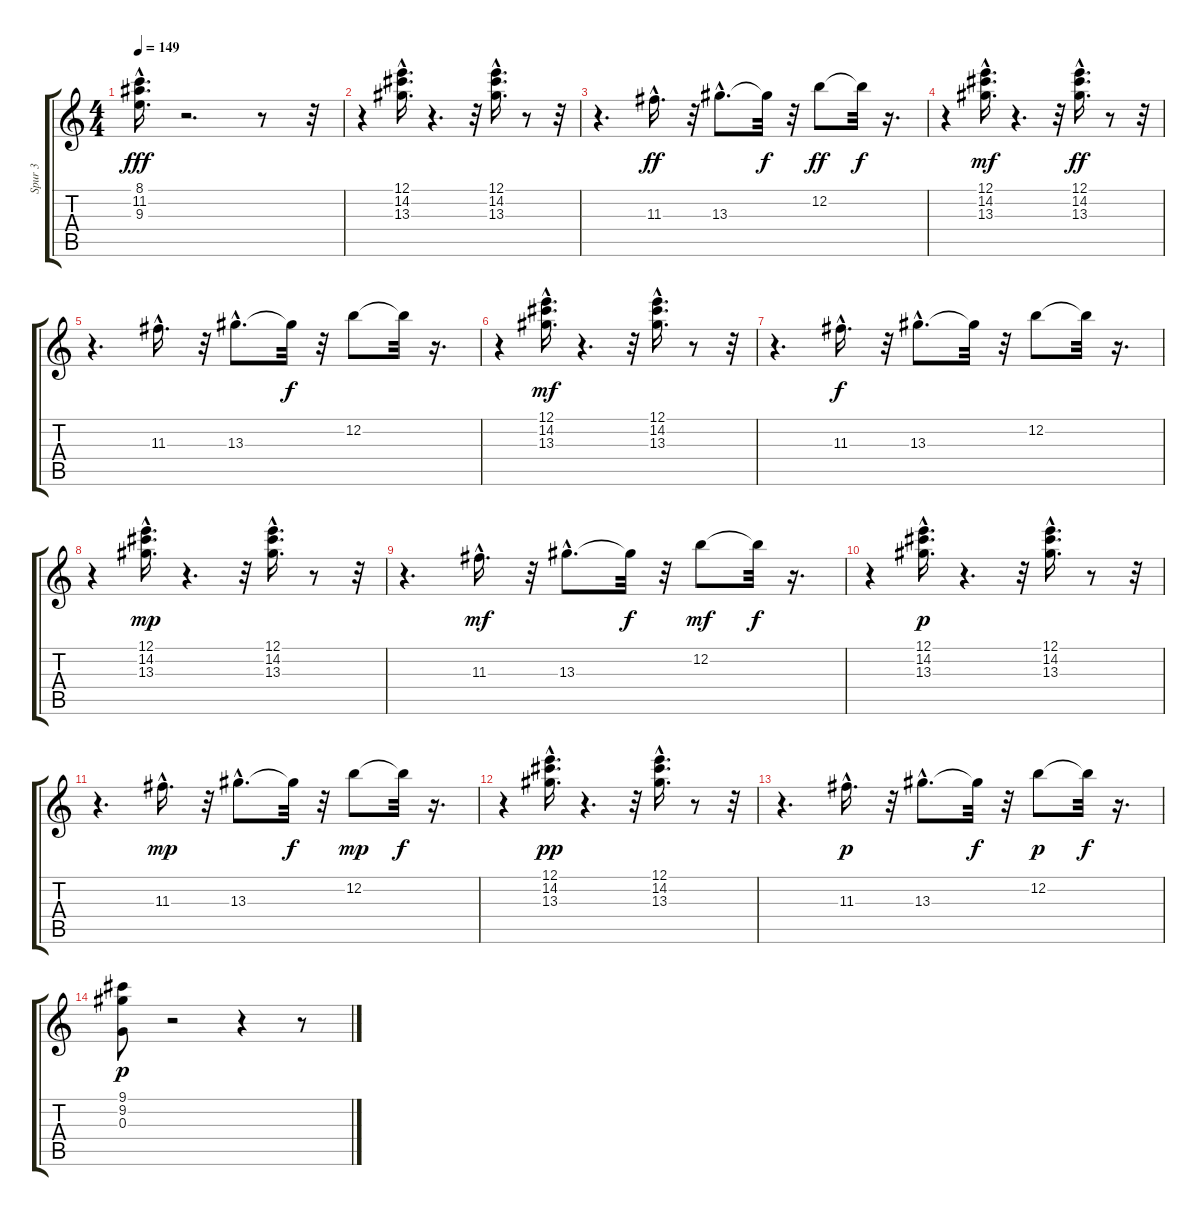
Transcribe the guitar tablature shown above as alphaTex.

\track ("Spur 3" "Spur 3") {instrument acousticguitarnylon}
\staff {score tabs}
\tuning (E4 B3 G3 D3 A2 E2) {hide}
\ts (4 4)
\tempo 149
\clef g2
\ks c
(8.1{hac} 11.2{hac} 9.3{hac}).16{d dy fff} r.2{d} r.8 r.32 |
r.4 (12.1{hac} 14.2{hac} 13.3{hac}).16{d} r.4{d} r.32 (12.1{hac} 14.2{hac} 13.3{hac}).16{d} r.8 r.32 |
r.4{d} 11.3{hac}.16{d dy ff} r.32 13.3{hac}.8{d} 13.3{t}.32{dy f} r.32 12.2.8{dy ff} 12.2{t}.32{dy f} r.16{d} |
r.4 (12.1{hac} 14.2{hac} 13.3{hac}).16{d dy mf} r.4{d} r.32 (12.1{hac} 14.2{hac} 13.3{hac}).16{d dy ff} r.8 r.32 |
r.4{d} 11.3{hac}.16{d} r.32 13.3{hac}.8{d} 13.3{t}.32{dy f} r.32 12.2.8 12.2{t}.32 r.16{d} |
r.4 (12.1{hac} 14.2{hac} 13.3{hac}).16{d dy mf} r.4{d} r.32 (12.1{hac} 14.2{hac} 13.3{hac}).16{d} r.8 r.32 |
r.4{d} 11.3{hac}.16{d dy f} r.32 13.3{hac}.8{d} 13.3{t}.32 r.32 12.2.8 12.2{t}.32 r.16{d} |
r.4 (12.1{hac} 14.2{hac} 13.3{hac}).16{d dy mp} r.4{d} r.32 (12.1{hac} 14.2{hac} 13.3{hac}).16{d} r.8 r.32 |
r.4{d} 11.3{hac}.16{d dy mf} r.32 13.3{hac}.8{d} 13.3{t}.32{dy f} r.32 12.2.8{dy mf} 12.2{t}.32{dy f} r.16{d} |
r.4 (12.1{hac} 14.2{hac} 13.3{hac}).16{d dy p} r.4{d} r.32 (12.1{hac} 14.2{hac} 13.3{hac}).16{d} r.8 r.32 |
r.4{d} 11.3{hac}.16{d dy mp} r.32 13.3{hac}.8{d} 13.3{t}.32{dy f} r.32 12.2.8{dy mp} 12.2{t}.32{dy f} r.16{d} |
r.4 (12.1{hac} 14.2{hac} 13.3{hac}).16{d dy pp} r.4{d} r.32 (12.1{hac} 14.2{hac} 13.3{hac}).16{d} r.8 r.32 |
r.4{d} 11.3{hac}.16{d dy p} r.32 13.3{hac}.8{d} 13.3{t}.32{dy f} r.32 12.2.8{dy p} 12.2{t}.32{dy f} r.16{d} |
(9.1 9.2 0.3).8{dy p} r.2 r.4 r.8
